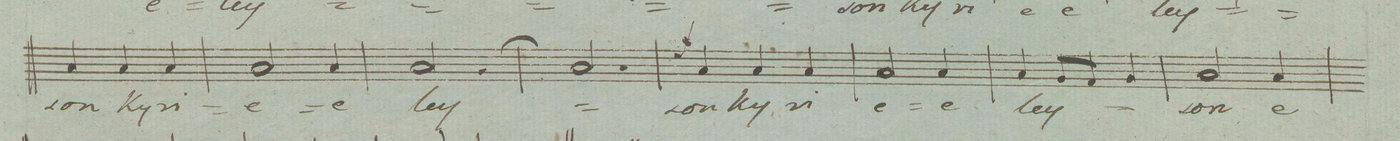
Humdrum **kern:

**kern	**text	**dynam
*I"Baſso. Tutti._ i Solo odkąd piſano.	*	*
*clefF4	*	*
*k[]	*	*
*M3/4	*	*
4C/	-son	.
4C/	Ky-	.
4C/	-ri-	.
=134	=134	=134
2C/	-e	.
4C/	e-	.
=135	=135	=135
[>2.C/	-ley	.
=136	=136	=136
2.C/]	.	.
=137	=137	=137
4C/	son	f
4C/	Ky-	.
4C/	-ri-	.
=138	=138	=138
2C/	-e	.
4C/	e	.
=139	=139	=139
4C/	ley-	.
8BB/L	.	.
8AA/J	.	.
4BB/	.	.
=140	=140	=140
2C/	-son	.
4C/	e-	.
=141	=141	=141
*-	*-	*-
